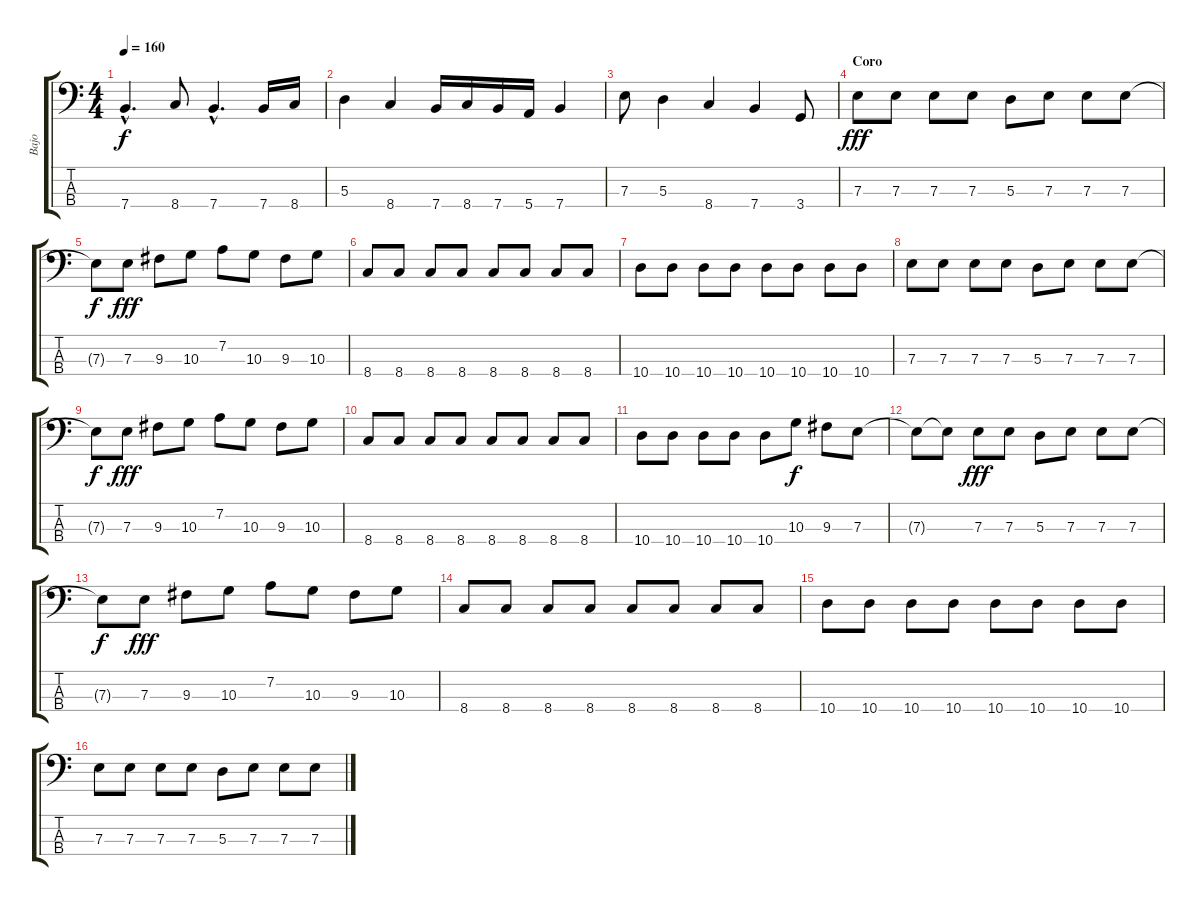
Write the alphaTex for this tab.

\track ("Bajo" "Bajo") {instrument electricbassfinger}
\staff {score tabs}
\tuning (G2 D2 A1 E1) {hide}
\ts (4 4)
\tempo 160
\clef f4
\ks c
7.4{hac}.4{d dy f} 8.4.8 7.4{hac}.4{d} 7.4.16 8.4.16 |
5.3.4 8.4.4 7.4.16 8.4.16 7.4.16 5.4.16 7.4.4 |
7.3.8 5.3.4 8.4.4 7.4.4 3.4.8 |
\section ("" "Coro")
7.3.8{dy fff} 7.3.8 7.3.8 7.3.8 5.3.8 7.3.8 7.3.8 7.3.8 |
7.3{t}.8{dy f} 7.3.8{dy fff} 9.3.8 10.3.8 7.2.8 10.3.8 9.3.8 10.3.8 |
8.4.8 8.4.8 8.4.8 8.4.8 8.4.8 8.4.8 8.4.8 8.4.8 |
10.4.8 10.4.8 10.4.8 10.4.8 10.4.8 10.4.8 10.4.8 10.4.8 |
7.3.8 7.3.8 7.3.8 7.3.8 5.3.8 7.3.8 7.3.8 7.3.8 |
7.3{t}.8{dy f} 7.3.8{dy fff} 9.3.8 10.3.8 7.2.8 10.3.8 9.3.8 10.3.8 |
8.4.8 8.4.8 8.4.8 8.4.8 8.4.8 8.4.8 8.4.8 8.4.8 |
10.4.8 10.4.8 10.4.8 10.4.8 10.4.8 10.3.8{dy f} 9.3.8 7.3.8 |
7.3{t}.8 7.3{t}.8 7.3.8{dy fff} 7.3.8 5.3.8 7.3.8 7.3.8 7.3.8 |
7.3{t}.8{dy f} 7.3.8{dy fff} 9.3.8 10.3.8 7.2.8 10.3.8 9.3.8 10.3.8 |
8.4.8 8.4.8 8.4.8 8.4.8 8.4.8 8.4.8 8.4.8 8.4.8 |
10.4.8 10.4.8 10.4.8 10.4.8 10.4.8 10.4.8 10.4.8 10.4.8 |
7.3.8 7.3.8 7.3.8 7.3.8 5.3.8 7.3.8 7.3.8 7.3.8
